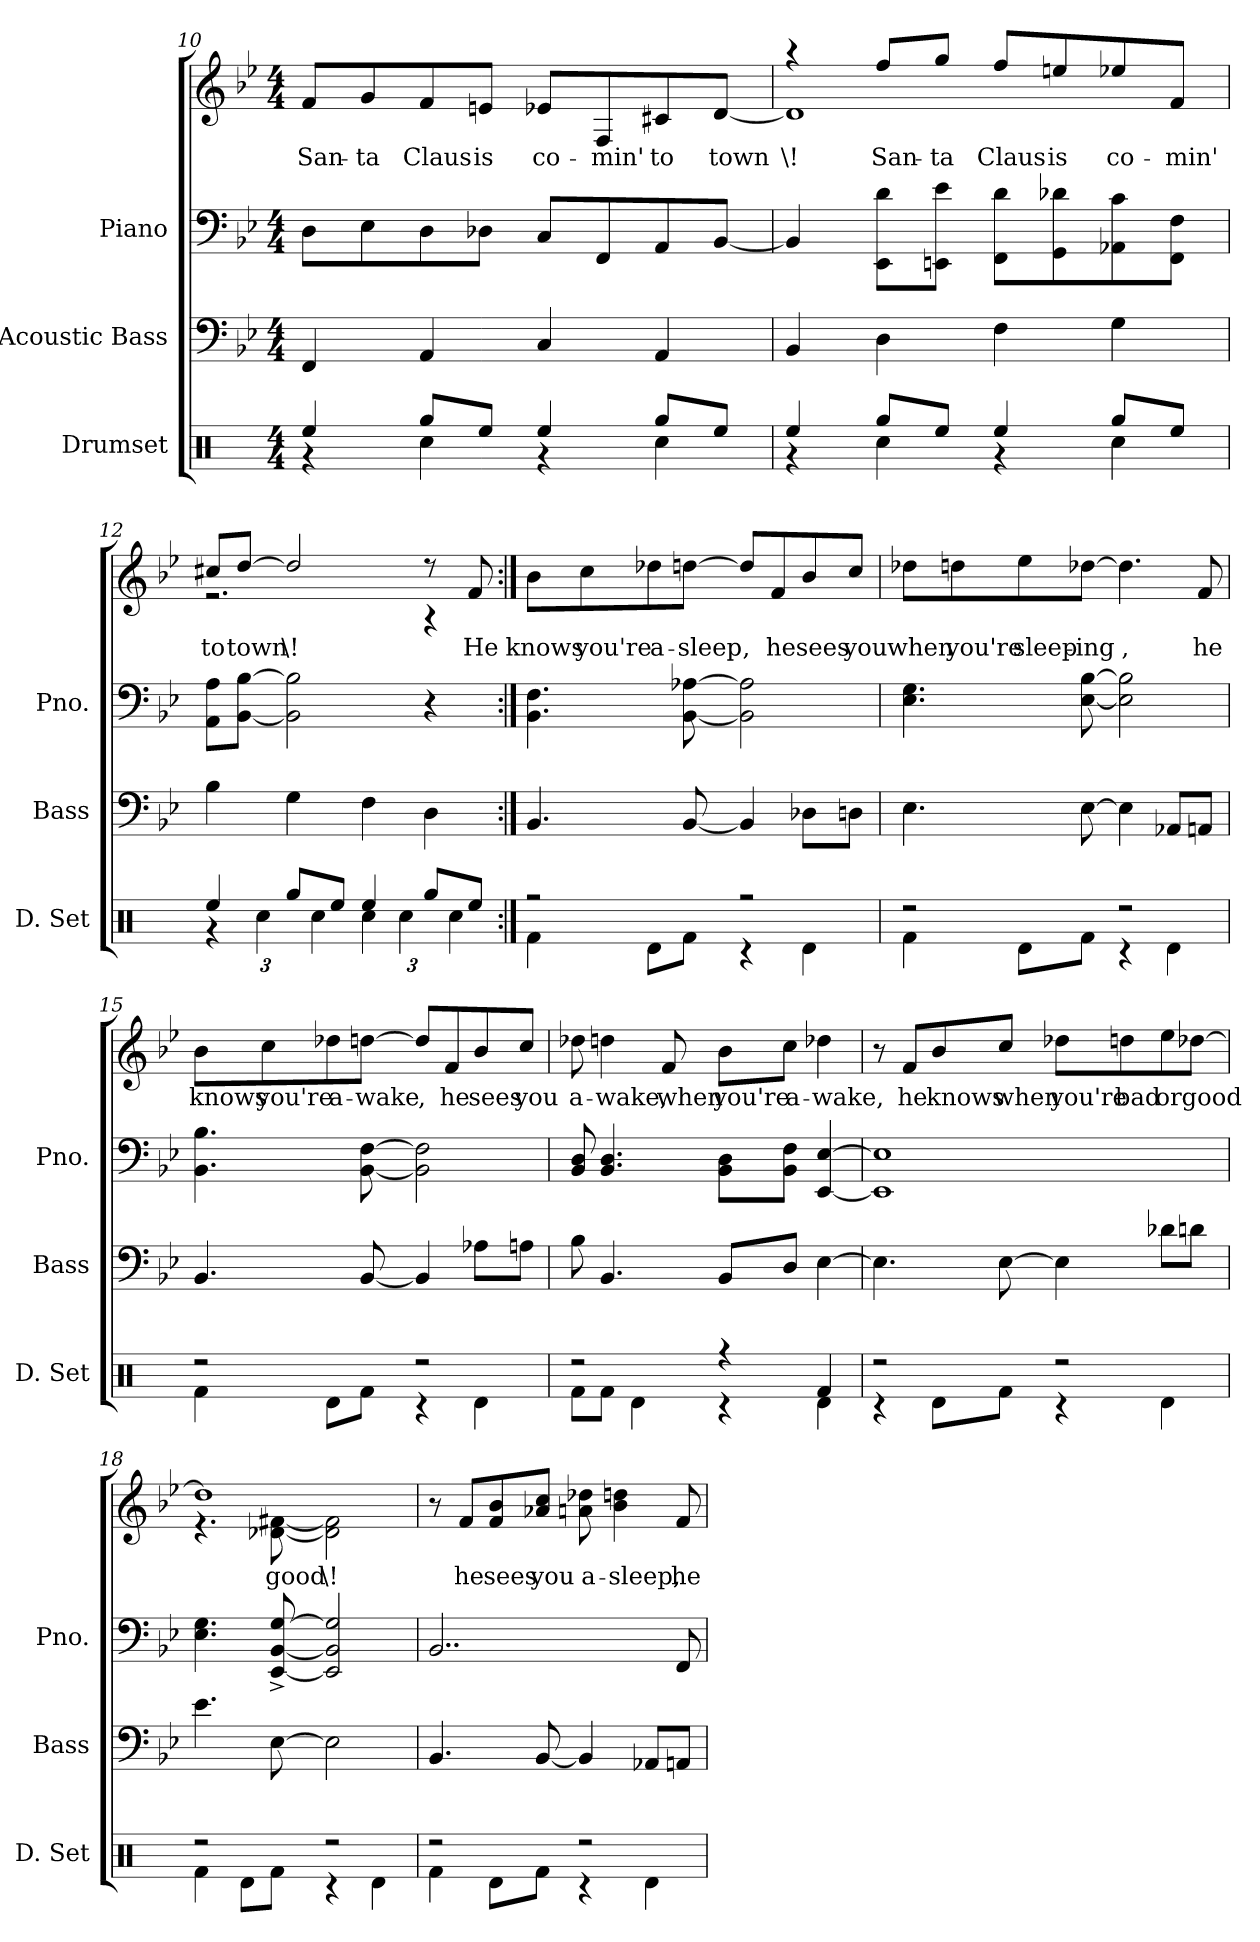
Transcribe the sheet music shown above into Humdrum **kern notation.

**kern	**kern	**kern	**kern	**text
*part3	*part2	*part1	*part1	*part1
*staff4	*staff3	*staff2	*staff1	*staff1
*I"Drumset	*I"Acoustic Bass	*I"Piano	*	*
*I'D. Set	*I'Bass	*I'Pno.	*	*
*clefX	*clefF4	*clefF4	*clefG2	*
*	*ITrd7c12	*	*	*
*k[]	*k[b-e-]	*k[b-e-]	*k[b-e-]	*
*M4/4	*M4/4	*M4/4	*M4/4	*
=10	=10	=10	=10	=10
*^	*	*	*	*
!	!	!	!	!	!LO:LY:b
4Ree/	4r	4FFF/	8D\L	8f/L	San-
!	!	!	!	!	!LO:LY:b
.	.	.	8E-\	8g/	-ta
!	!	!	!	!	!LO:LY:b
8Rgg/L	4Rcc\	4AAA/	8D\	8f/	Claus
!	!	!	!	!	!LO:LY:b
8Ree/J	.	.	8D-X\J	8en/J	is
!	!	!	!	!	!LO:LY:b
4Ree/	4r	4CC/	8C/L	8e-X/L	co-
!	!	!	!	!	!LO:LY:b
.	.	.	8FF/	8F/	-min'
!	!	!	!	!	!LO:LY:b
8Rgg/L	4Rcc\	4AAA/	8AA/	8c#X/	to
!	!	!	!	!	!LO:LY:b
8Ree/J	.	.	[8BB-/J	[8d/J	town
=11	=11	=11	=11	=11	=11
*	*	*	*	*^	*
!	!	!	!	!	!	!LO:LY:b
4Ree/	4r	4BBB-/	4BB-/]	4r	1d]	\!
!	!	!	!	!	!	!LO:LY:b
8Rgg/L	4Rcc\	4DD\	8EE-\ 8d\L	8ff/L	.	San-
!	!	!	!	!	!	!LO:LY:b
8Ree/J	.	.	8EEn\ 8e-\J	8gg/J	.	-ta
!	!	!	!	!	!	!LO:LY:b
4Ree/	4r	4FF\	8FF\ 8d\L	8ff/L	.	Claus
!	!	!	!	!	!	!LO:LY:b
.	.	.	8GG\ 8d-X\	8een/	.	is
!	!	!	!	!	!	!LO:LY:b
8Rgg/L	4Rcc\	4GG\	8AA-X\ 8c\	8ee-X/	.	co-
!	!	!	!	!	!	!LO:LY:b
8Ree/J	.	.	8FF\ 8F\J	8f/J	.	-min'
!!LO:PB:g=z	!!
=12	=12	=12	=12	=12	=12	=12
*	*Xbrackettup	*	*	*	*	*
!	!	!	!	!	!	!LO:LY:b
4Ree/	6r	4BB-\	8AA\ 8A\L	8cc#X/L	2.r	to
!	!	!	!	!	!	!LO:LY:b
.	.	.	[8BB-\ [8B-\J	[8dd/J	.	town
.	6Rcc\	.	.	.	.	.
!	!	!	!	!	!	!LO:LY:b
8Rgg/L	.	4GG\	2BB-\] 2B-\]	2dd/]	.	\!
.	6Rcc\	.	.	.	.	.
8Ree/J	.	.	.	.	.	.
4Ree/	6Rcc\	4FF\	.	.	.	.
.	6Rcc\	.	.	.	.	.
8Rgg/L	.	4DD\	4r	8r	4r	.
.	6Rcc\	.	.	.	.	.
!	!	!	!	!	!	!LO:LY:b
8Ree/J	.	.	.	8f/	.	He
*	*	*	*	*v	*v	*
=13:|!	=13:|!	=13:|!	=13:|!	=13:|!	=13:|!
!	!	!	!	!	!LO:LY:b
2r	4Rf\	4.BBB-/	4.BB-\ 4.F\	8b-\L	knows
!	!	!	!	!	!LO:LY:b
.	.	.	.	8cc\	you're
!	!	!	!	!	!LO:LY:b
.	8Rd\L	.	.	8dd-X\	a-
!	!	!	!	!	!LO:LY:b
.	8Rf\J	[8BBB-/	[8BB-\ [8A-X\	[8ddn\J	-sleep
!	!	!	!	!	!LO:LY:b
2r	4r	4BBB-/]	2BB-\] 2A-\]	8dd/L]	,
!	!	!	!	!	!LO:LY:b
.	.	.	.	8f/	he
!	!	!	!	!	!LO:LY:b
.	4Rd\	8DD-X\L	.	8b-/	sees
!	!	!	!	!	!LO:LY:b
.	.	8DDn\J	.	8cc/J	you
=14	=14	=14	=14	=14	=14
!	!	!	!	!	!LO:LY:b
2r	4Rf\	4.EE-\	4.E-\ 4.G\	8dd-X\L	when
!	!	!	!	!	!LO:LY:b
.	.	.	.	8ddn\	you're
!	!	!	!	!	!LO:LY:b
.	8Rd\L	.	.	8ee-\	sleep-
!	!	!	!	!	!LO:LY:b
.	8Rf\J	[8EE-\	[8E-\ [8B-\	[8dd-X\J	-ing
!	!	!	!	!	!LO:LY:b
2r	4r	4EE-\]	2E-\] 2B-\]	4.dd-\]	,
.	4Rd\	8AAA-X/L	.	.	.
!	!	!	!	!	!LO:LY:b
.	.	8AAAn/J	.	8f/	he
!!LO:LB:g=z
=15	=15	=15	=15	=15	=15
!	!	!	!	!	!LO:LY:b
2r	4Rf\	4.BBB-/	4.BB-\ 4.B-\	8b-\L	knows
!	!	!	!	!	!LO:LY:b
.	.	.	.	8cc\	you're
!	!	!	!	!	!LO:LY:b
.	8Rd\L	.	.	8dd-X\	a-
!	!	!	!	!	!LO:LY:b
.	8Rf\J	[8BBB-/	[8BB-\ [8F\	[8ddn\J	-wake
!	!	!	!	!	!LO:LY:b
2r	4r	4BBB-/]	2BB-\] 2F\]	8dd/L]	,
!	!	!	!	!	!LO:LY:b
.	.	.	.	8f/	he
!	!	!	!	!	!LO:LY:b
.	4Rd\	8AA-X\L	.	8b-/	sees
!	!	!	!	!	!LO:LY:b
.	.	8AAn\J	.	8cc/J	you
=16	=16	=16	=16	=16	=16
!	!	!	!	!	!LO:LY:b
2r	8Rf\L	8BB-\	8BB-/ 8D/	8dd-X\	a-
!	!	!	!	!	!LO:LY:b
.	8Rf\J	4.BBB-/	4.BB-/ 4.D/	4ddn\	-wake,
.	4Rd\	.	.	.	.
!	!	!	!	!	!LO:LY:b
.	.	.	.	8f/	when
!	!	!	!	!	!LO:LY:b
4r	4r	8BBB-/L	8BB-\ 8D\L	8b-\L	you're
!	!	!	!	!	!LO:LY:b
.	.	8DD/J	8BB-\ 8F\J	8cc\J	a-
!	!	!	!	!	!LO:LY:b
4Rf/	4Rd\	[4EE-\	[4EE-/ [4E-/	4dd-X\	-wake,
!!LO:LB:g=z
=17	=17	=17	=17	=17	=17
2r	4r	4.EE-\]	1EE-] 1E-]	8r	.
!	!	!	!	!	!LO:LY:b
.	.	.	.	8f/L	he
!	!	!	!	!	!LO:LY:b
.	8Rd\L	.	.	8b-/	knows
!	!	!	!	!	!LO:LY:b
.	8Rf\J	[8EE-\	.	8cc/J	when
!	!	!	!	!	!LO:LY:b
2r	4r	4EE-\]	.	8dd-X\L	you're
!	!	!	!	!	!LO:LY:b
.	.	.	.	8ddn\	bad
!	!	!	!	!	!LO:LY:b
.	4Rd\	8D-X\L	.	8ee-\	or
!	!	!	!	!	!LO:LY:b
.	.	8Dn\J	.	[8dd-X\J	good
=18	=18	=18	=18	=18	=18
*	*	*	*	*^	*
2r	4Rf\	4.E-\	4.E-\ 4.G\	1dd-]	4.r	.
.	8Rd\L	.	.	.	.	.
!	!	!	!	!	!	!LO:LY:b
.	8Rf\J	[8EE-\	[8EE-/^ [8BB-/^ [8G/^	.	[8d-X\ [8f#X\	good
!	!	!	!	!	!	!LO:LY:b
2r	4r	2EE-\]	2EE-/] 2BB-/] 2G/]	.	2d-\] 2f#\]	\!
.	4Rd\	.	.	.	.	.
*	*	*	*	*v	*v	*
=19	=19	=19	=19	=19	=19
2r	4Rf\	4.BBB-/	2..BB-/	8r	.
!	!	!	!	!	!LO:LY:b
.	.	.	.	8f/L	he
!	!	!	!	!	!LO:LY:b
.	8Rd\L	.	.	8f/ 8b-/	sees
!	!	!	!	!	!LO:LY:b
.	8Rf\J	[8BBB-/	.	8a-X/ 8cc/J	you
!	!	!	!	!	!LO:LY:b
2r	4r	4BBB-/]	.	8an\ 8dd-X\	a-
!	!	!	!	!	!LO:LY:b
.	.	.	.	4b-\ 4ddn\	-sleep,
.	4Rd\	8AAA-X/L	.	.	.
!	!	!	!	!	!LO:LY:b
.	.	8AAAn/J	8FF/	8f/	he
*v	*v	*	*	*	*
=	=	=	=	=
*-	*-	*-	*-	*-
